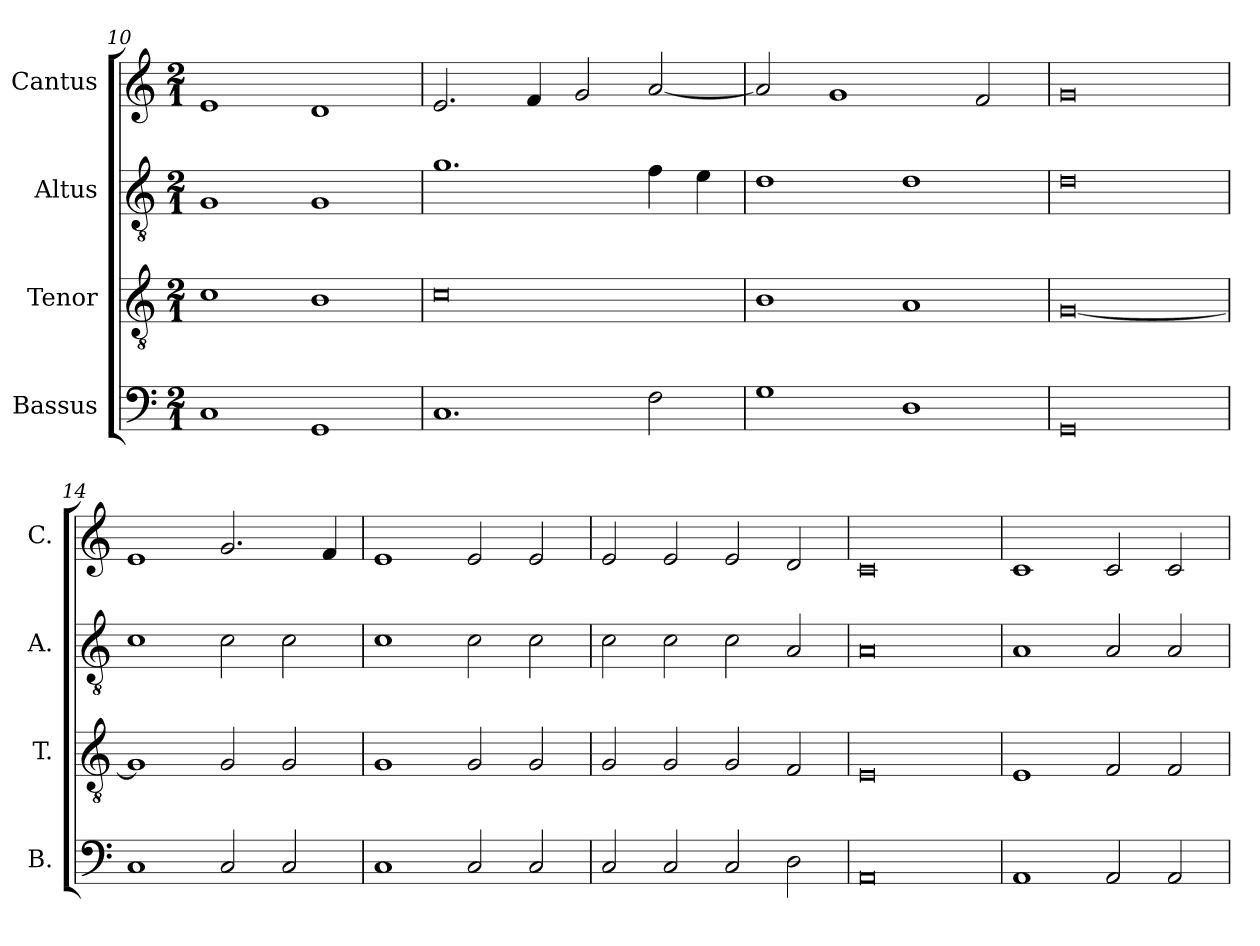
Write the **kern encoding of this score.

**kern	**kern	**kern	**kern
*part4	*part3	*part2	*part1
*staff4	*staff3	*staff2	*staff1
*I"Bassus	*I"Tenor	*I"Altus	*I"Cantus
*I'B.	*I'T.	*I'A.	*I'C.
*clefF4	*clefGv2	*clefGv2	*clefG2
*k[]	*k[]	*k[]	*k[]
*M2/1	*M2/1	*M2/1	*M2/1
=10	=10	=10	=10
1C	1c	1G	1e
1GG	1B	1G	1d
=11	=11	=11	=11
1.C	0c	1.g	2.e/
.	.	.	4f/
.	.	.	2g/
2F\	.	4f\	[2a/
.	.	4e\	.
=12	=12	=12	=12
1G	1B	1d	2a/]
.	.	.	1g
1D	1A	1d	.
.	.	.	2f/
=13	=13	=13	=13
0GG	[0G	0d	0g
=14	=14	=14	=14
1C	1G]	1c	1e
2C/	2G/	2c\	2.g/
2C/	2G/	2c\	.
.	.	.	4f/
=15	=15	=15	=15
1C	1G	1c	1e
2C/	2G/	2c\	2e/
2C/	2G/	2c\	2e/
=16	=16	=16	=16
2C/	2G/	2c\	2e/
2C/	2G/	2c\	2e/
2C/	2G/	2c\	2e/
2D\	2F/	2A/	2d/
=17	=17	=17	=17
0AA	0E	0A	0c
=18	=18	=18	=18
1AA	1E	1A	1c
2AA/	2F/	2A/	2c/
2AA/	2F/	2A/	2c/
=	=	=	=
*-	*-	*-	*-
